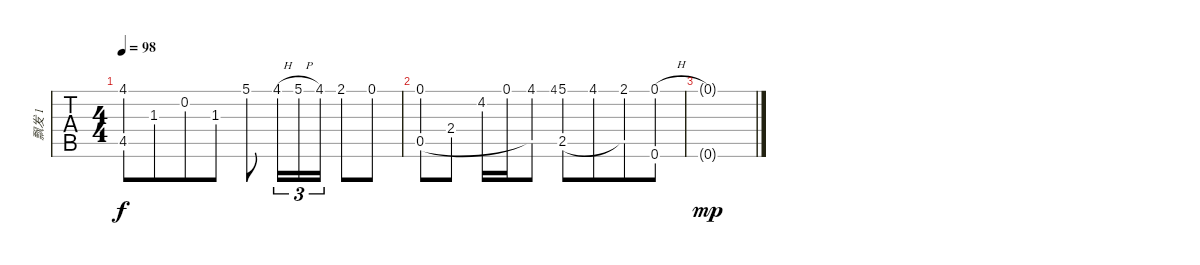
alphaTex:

\track ("飘发 1" "飘发 1") {instrument acousticguitarsteel}
\staff {tabs}
\tuning (E4 B3 G3 D3 A2 E2) {hide}
\ts (4 4)
\tempo 98
\clef g2
\ks e
(4.1{t} 4.5{t}).8{dy f} 1.3.8{beam merge} 0.2.8 1.3.8 5.1.8 4.1{h}.16{tu (3 2)} 5.1{h}.16{tu (3 2)} 4.1.16{tu (3 2)} 2.1.8 0.1.8 |
(0.1 0.5).8{txt " "} 2.4.8 4.2.16 0.1.16 (4.1 0.5{t}).8 4.1.8{gr} (5.1 2.5).8 4.1.8{beam merge} (2.1 2.5{t}).8 (0.1{h} 0.6{h}).8 |
(0.1{g} 0.6{g}).1{dy mp}
